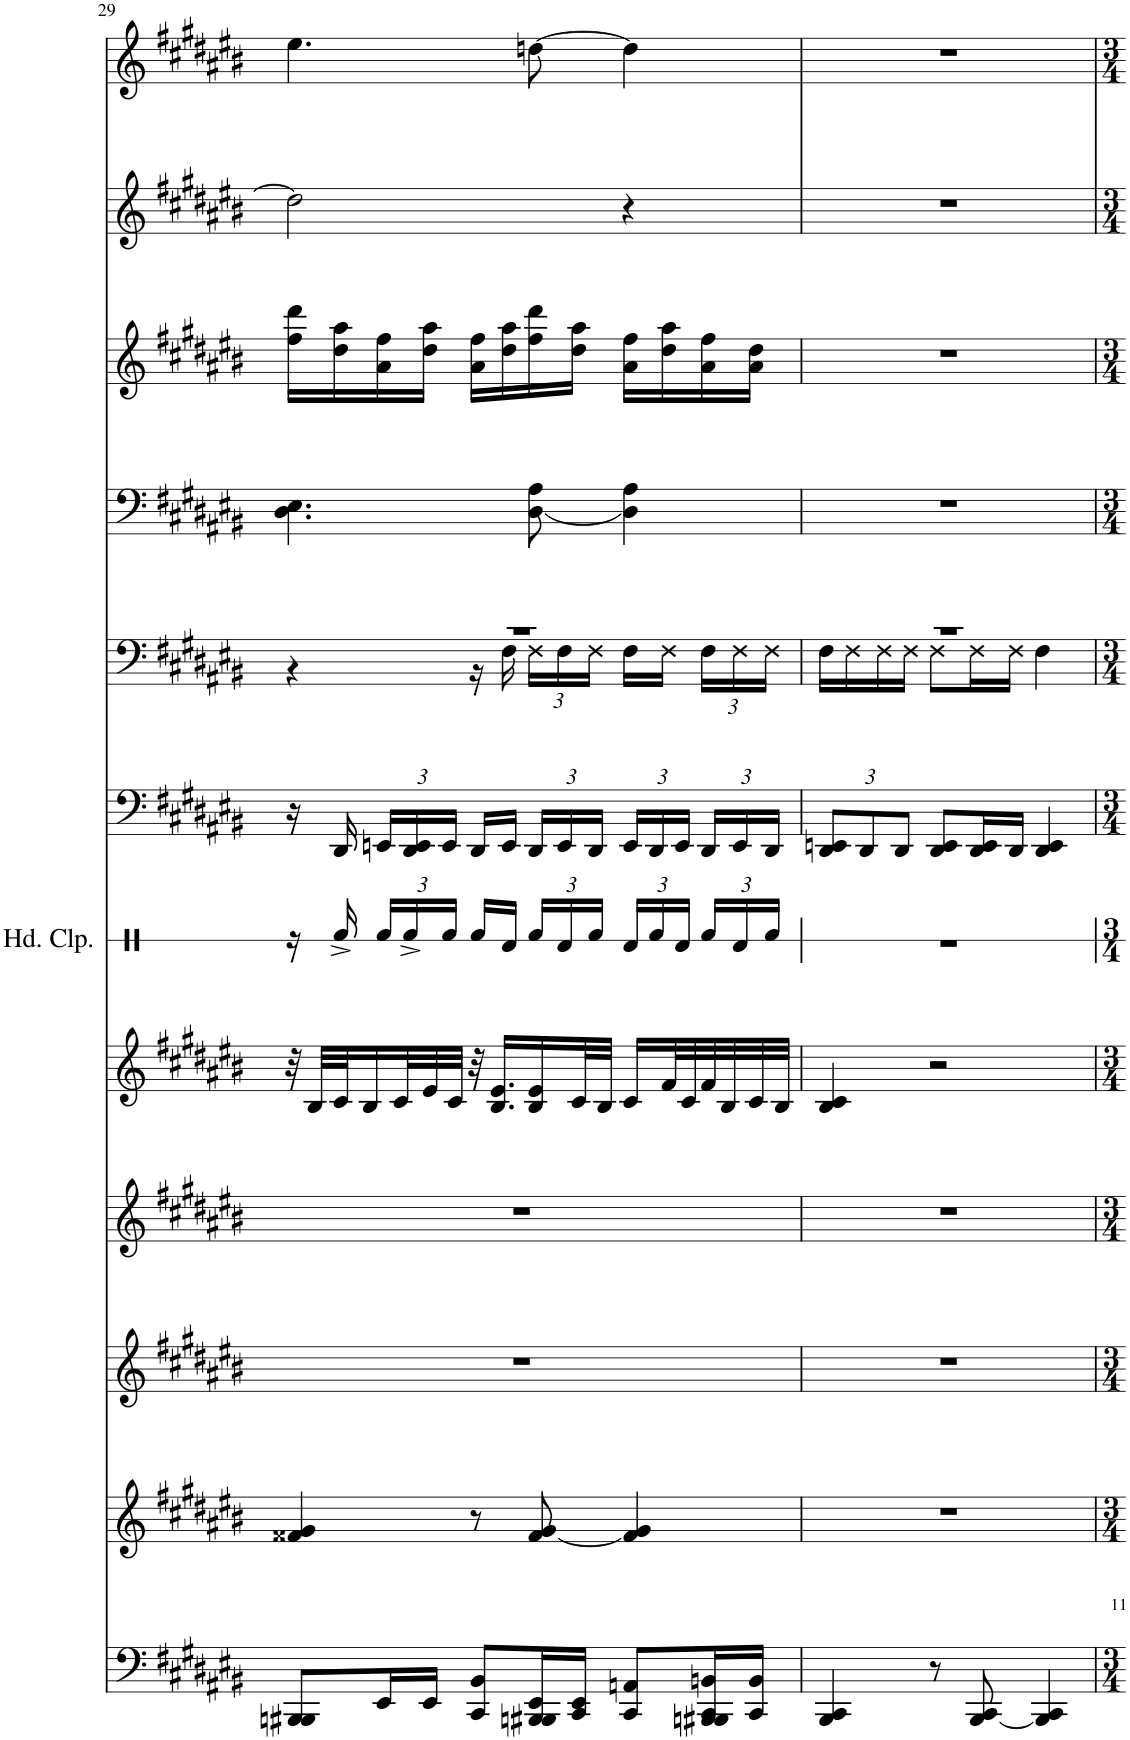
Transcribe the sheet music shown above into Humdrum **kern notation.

**kern	**kern	**kern	**kern	**kern	**kern	**kern	**kern	**kern	**kern	**kern	**kern
*part12	*part11	*part10	*part9	*part8	*part7	*part6	*part5	*part4	*part3	*part2	*part1
*staff12	*staff11	*staff10	*staff9	*staff8	*staff7	*staff6	*staff5	*staff4	*staff3	*staff2	*staff1
*I"Taiko	*I"Tuned Gong	*I"Temple Block	*I"Tamtam	*I"KenDang	*I"拍手	*I"Claps	*I"Claps	*I"Cello	*I"Flute 1 &amp; 2	*I"Solo Flute	*I"Choir
*	*	*	*	*	*	*	*	*	*	*	*I'Ch
!!LO:PB:g=z
*clefF4	*clefG2	*clefG2	*clefG2	*clefG2	*clefX	*clefF4	*clefX	*clefF4	*clefG2	*clefG2	*clefG2
*k[f#c#g#d#a#e#b#]	*k[f#c#g#d#a#e#b#]	*k[f#c#g#d#a#e#b#]	*k[f#c#g#d#a#e#b#]	*k[f#c#g#d#a#e#b#]	*k[]	*k[f#c#g#d#a#e#b#]	*k[f#c#g#d#a#e#b#]	*k[f#c#g#d#a#e#b#]	*k[f#c#g#d#a#e#b#]	*k[f#c#g#d#a#e#b#]	*k[f#c#g#d#a#e#b#]
*M3/4	*M3/4	*M3/4	*M3/4	*M3/4	*M3/4	*M3/4	*M3/4	*M3/4	*M3/4	*M3/4	*M3/4
=29	=29	=29	=29	=29	=29	=29	=29	=29	=29	=29	=29
*	*	*	*	*	*	*	*^	*	*	*	*
8BBBn/ 8BBB#X/L	4f##X/ 4g#/	2.r	2.r	32r	16r	16r	2.r	4r	4.D#\ 4.E#\	16ff#\ 16ddd#\LL	2dd#\]	4.ee#\
.	.	.	.	32B#/LLL	.	.	.	.	.	.	.	.
.	.	.	.	32c#/J	16Rf^/	16DD#/	.	.	.	16dd#\ 16aa#\	.	.
.	.	.	.	16B#/	.	.	.	.	.	.	.	.
*	*	*	*	*	*Xbrackettup	*Xbrackettup	*	*	*	*	*	*
16EE#/L	.	.	.	.	24Rf/LL	24EEn/LL	.	.	.	16a#\ 16ff#\	.	.
.	.	.	.	32c#/L	.	.	.	.	.	.	.	.
.	.	.	.	.	24Rf^/	24DD#/ 24EE/	.	.	.	.	.	.
16EE#/JJ	.	.	.	32e#/	.	.	.	.	.	16dd#\ 16aa#\JJ	.	.
.	.	.	.	.	24Rf/JJ	24EE/JJ	.	.	.	.	.	.
.	.	.	.	32c#/JJJ	.	.	.	.	.	.	.	.
8CC#/ 8BB#/L	8r	.	.	32r	16Rf/LL	16DD#/LL	.	16r	.	16a#\ 16ff#\LL	.	.
.	.	.	.	16.B#/ 16.e#/LL	.	.	.	.	.	.	.	.
.	.	.	.	.	16Rd/JJ	16EE/JJ	.	16ddn\	.	16dd#\ 16aa#\	.	.
*	*	*	*	*	*	*	*	*Xbrackettup	*	*	*	*
16BBBn/ 16BBB#X/ 16EE#/L	[8f##/ 8g#/	.	.	16B#/ 16e#/	24Rf/LL	24DD#/LL	.	24dd\LL	[8D#\ 8A#\	16ff#\ 16ddd#\	.	[8ddn\
.	.	.	.	.	24Rd/	24EE/	.	24dd\	.	.	.	.
16CC#/ 16EE#/JJ	.	.	.	32c#/L	.	.	.	.	.	16dd#\ 16aa#\JJ	.	.
.	.	.	.	.	24Rf/JJ	24DD#/JJ	.	24dd\JJ	.	.	.	.
.	.	.	.	32B#/JJJ	.	.	.	.	.	.	.	.
8CC#/ 8AAn/L	4f##/] 4g#/	.	.	16c#/LL	24Rd/LL	24EE/LL	.	16dd\LL	4D#\] 4A#\	16a#\ 16ff#\LL	4r	4dd\]
.	.	.	.	.	24Rf/	24DD#/	.	.	.	.	.	.
.	.	.	.	32f#/L	.	.	.	16dd\JJ	.	16dd#\ 16aa#\	.	.
.	.	.	.	.	24Rd/JJ	24EE/JJ	.	.	.	.	.	.
.	.	.	.	32c#/	.	.	.	.	.	.	.	.
16BBBn/ 16BBB#X/ 16CC#/ 16BBn/L	.	.	.	32f#/	24Rf/LL	24DD#/LL	.	24dd\LL	.	16a#\ 16ff#\	.	.
.	.	.	.	32B#/	.	.	.	.	.	.	.	.
.	.	.	.	.	24Rd/	24EE/	.	24dd\	.	.	.	.
16CC#/ 16BB/JJ	.	.	.	32c#/	.	.	.	.	.	16a#\ 16dd#\JJ	.	.
.	.	.	.	.	24Rf/JJ	24DD#/JJ	.	24dd\JJ	.	.	.	.
.	.	.	.	32B#/JJJ	.	.	.	.	.	.	.	.
=30	=30	=30	=30	=30	=30	=30	=30	=30	=30	=30	=30	=30
4BBB#/ 4CC#/	2.r	2.r	2.r	4B#/ 4c#/	2.r	12DD#/ 12EEn/L	2.r	16ddn\LL	2.r	2.r	2.r	2.r
.	.	.	.	.	.	.	.	16dd\	.	.	.	.
.	.	.	.	.	.	12DD#/	.	.	.	.	.	.
.	.	.	.	.	.	.	.	16dd\	.	.	.	.
.	.	.	.	.	.	12DD#/J	.	.	.	.	.	.
.	.	.	.	.	.	.	.	16dd\JJ	.	.	.	.
8r	.	.	.	2r	.	8DD#/ 8EE/L	.	8dd\L	.	.	.	.
[8BBB#/ 8CC#/	.	.	.	.	.	16DD#/ 16EE/L	.	16dd\L	.	.	.	.
.	.	.	.	.	.	16DD#/JJ	.	16dd\JJ	.	.	.	.
4BBB#/] 4CC#/	.	.	.	.	.	4DD#/ 4EE/	.	4dd\	.	.	.	.
*	*	*	*	*	*	*	*v	*v	*	*	*	*
=	=	=	=	=	=	=	=	=	=	=	=
*-	*-	*-	*-	*-	*-	*-	*-	*-	*-	*-	*-
